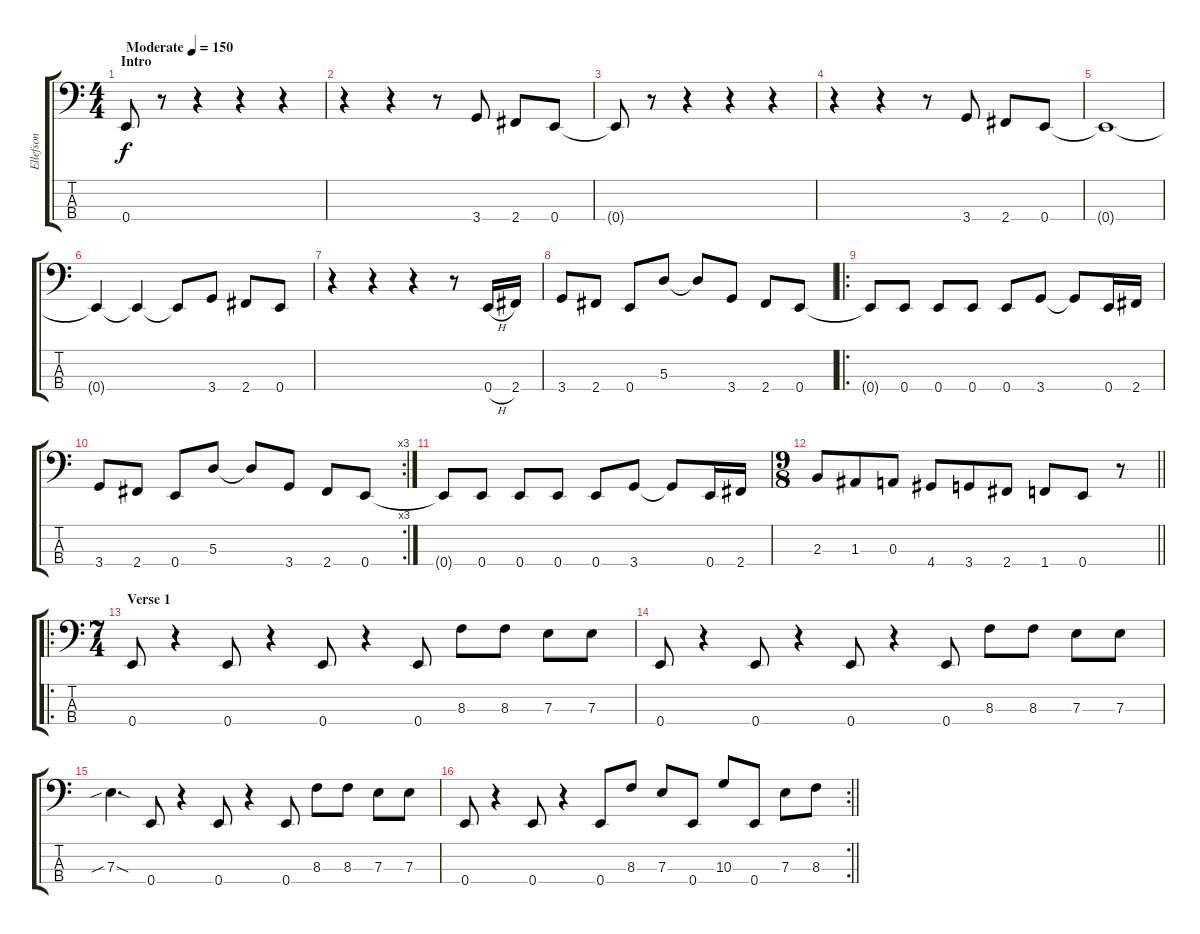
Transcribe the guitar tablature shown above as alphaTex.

\track ("Ellefson" "Ellefson") {instrument electricbasspick}
\staff {score tabs}
\tuning (G2 D2 A1 E1) {hide}
\ts (4 4)
\section ("" "Intro ")
\tempo (150 "Moderate")
\clef f4
\ks c
0.4.8{dy f volume 16 instrument electricbasspick} r.8 r.4 r.4 r.4 |
r.4 r.4 r.8 3.4.8 2.4.8 0.4.8 |
0.4{t}.8 r.8 r.4 r.4 r.4 |
r.4 r.4 r.8 3.4.8 2.4.8 0.4.8 |
0.4{t}.1 |
0.4{t}.4 0.4{t}.4 0.4{t}.8 3.4.8 2.4.8 0.4.8 |
r.4 r.4 r.4 r.8 0.4{h}.16 2.4.16 |
3.4.8 2.4.8 0.4.8 5.3.8 5.3{t}.8 3.4.8 2.4.8 0.4.8 |
\ro
0.4{t}.8 0.4.8 0.4.8 0.4.8 0.4.8 3.4.8 3.4{t}.8 0.4.16 2.4.16 |
\rc 3
3.4.8 2.4.8 0.4.8 5.3.8 5.3{t}.8 3.4.8 2.4.8 0.4.8 |
0.4{t}.8 0.4.8 0.4.8 0.4.8 0.4.8 3.4.8 3.4{t}.8 0.4.16 2.4.16 |
\ts (9 8)
\barLineRight lightlight
2.3.8 1.3.8 0.3.8 4.4.8 3.4.8 2.4.8 1.4.8 0.4.8 r.8 |
\ro
\ts (7 4)
\section ("" "Verse 1")
0.4.8 r.4 0.4.8 r.4 0.4.8 r.4 0.4.8 8.3.8 8.3.8 7.3.8 7.3.8 |
0.4.8 r.4 0.4.8 r.4 0.4.8 r.4 0.4.8 8.3.8 8.3.8 7.3.8 7.3.8 |
7.3{sib sod}.4{d} 0.4.8 r.4 0.4.8 r.4 0.4.8 8.3.8 8.3.8 7.3.8 7.3.8 |
\rc 2
\barLineRight lightlight
0.4.8 r.4 0.4.8 r.4 0.4.8 8.3.8 7.3.8 0.4.8 10.3.8 0.4.8 7.3.8 8.3.8
